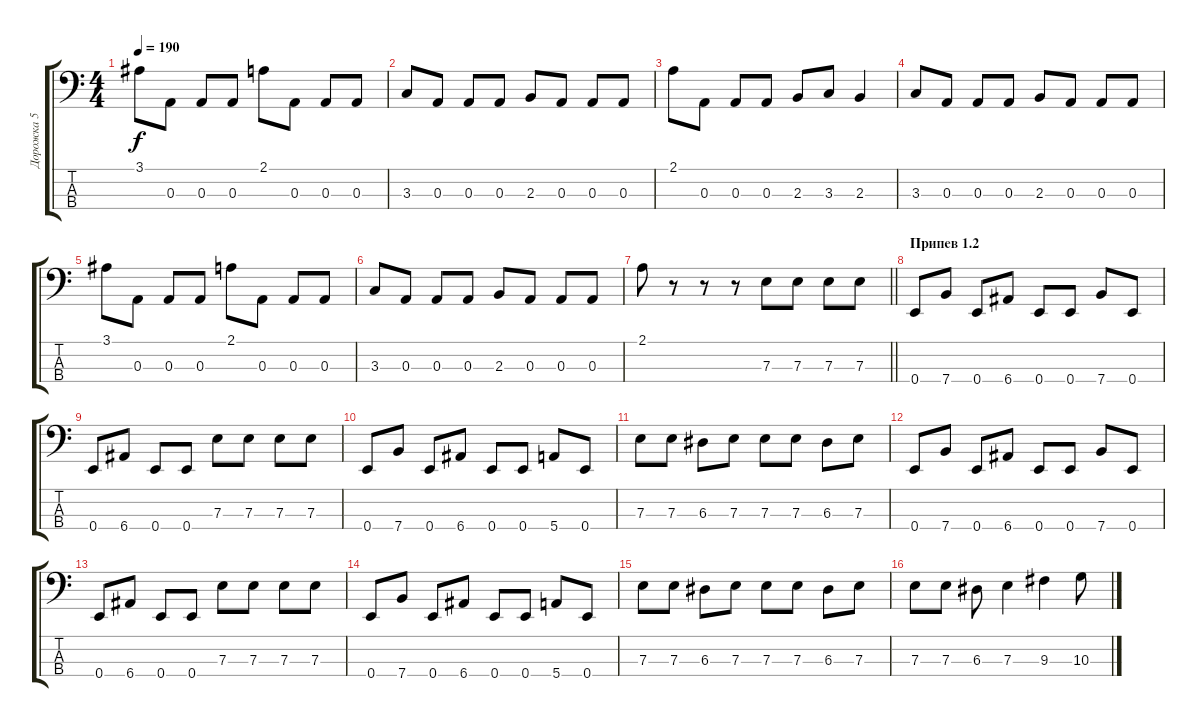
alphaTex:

\track ("Дорожка 5" "Дорожка 5") {instrument electricbasspick}
\staff {score tabs}
\tuning (G2 D2 A1 E1) {hide}
\ts (4 4)
\tempo 190
\clef f4
\ks c
3.1.8{dy f} 0.3.8 0.3.8 0.3.8 2.1.8 0.3.8 0.3.8 0.3.8 |
3.3.8 0.3.8 0.3.8 0.3.8 2.3.8 0.3.8 0.3.8 0.3.8 |
2.1.8 0.3.8 0.3.8 0.3.8 2.3.8 3.3.8 2.3.4 |
3.3.8 0.3.8 0.3.8 0.3.8 2.3.8 0.3.8 0.3.8 0.3.8 |
3.1.8 0.3.8 0.3.8 0.3.8 2.1.8 0.3.8 0.3.8 0.3.8 |
3.3.8 0.3.8 0.3.8 0.3.8 2.3.8 0.3.8 0.3.8 0.3.8 |
\barLineRight lightlight
2.1.8 r.8 r.8 r.8 7.3.8 7.3.8 7.3.8 7.3.8 |
\section ("" "Припев 1.2")
0.4.8 7.4.8 0.4.8 6.4.8 0.4.8 0.4.8 7.4.8 0.4.8 |
0.4.8 6.4.8 0.4.8 0.4.8 7.3.8 7.3.8 7.3.8 7.3.8 |
0.4.8 7.4.8 0.4.8 6.4.8 0.4.8 0.4.8 5.4.8 0.4.8 |
7.3.8 7.3.8 6.3.8 7.3.8 7.3.8 7.3.8 6.3.8 7.3.8 |
0.4.8 7.4.8 0.4.8 6.4.8 0.4.8 0.4.8 7.4.8 0.4.8 |
0.4.8 6.4.8 0.4.8 0.4.8 7.3.8 7.3.8 7.3.8 7.3.8 |
0.4.8 7.4.8 0.4.8 6.4.8 0.4.8 0.4.8 5.4.8 0.4.8 |
7.3.8 7.3.8 6.3.8 7.3.8 7.3.8 7.3.8 6.3.8 7.3.8 |
7.3.8 7.3.8 6.3.8 7.3.4 9.3.4 10.3.8
